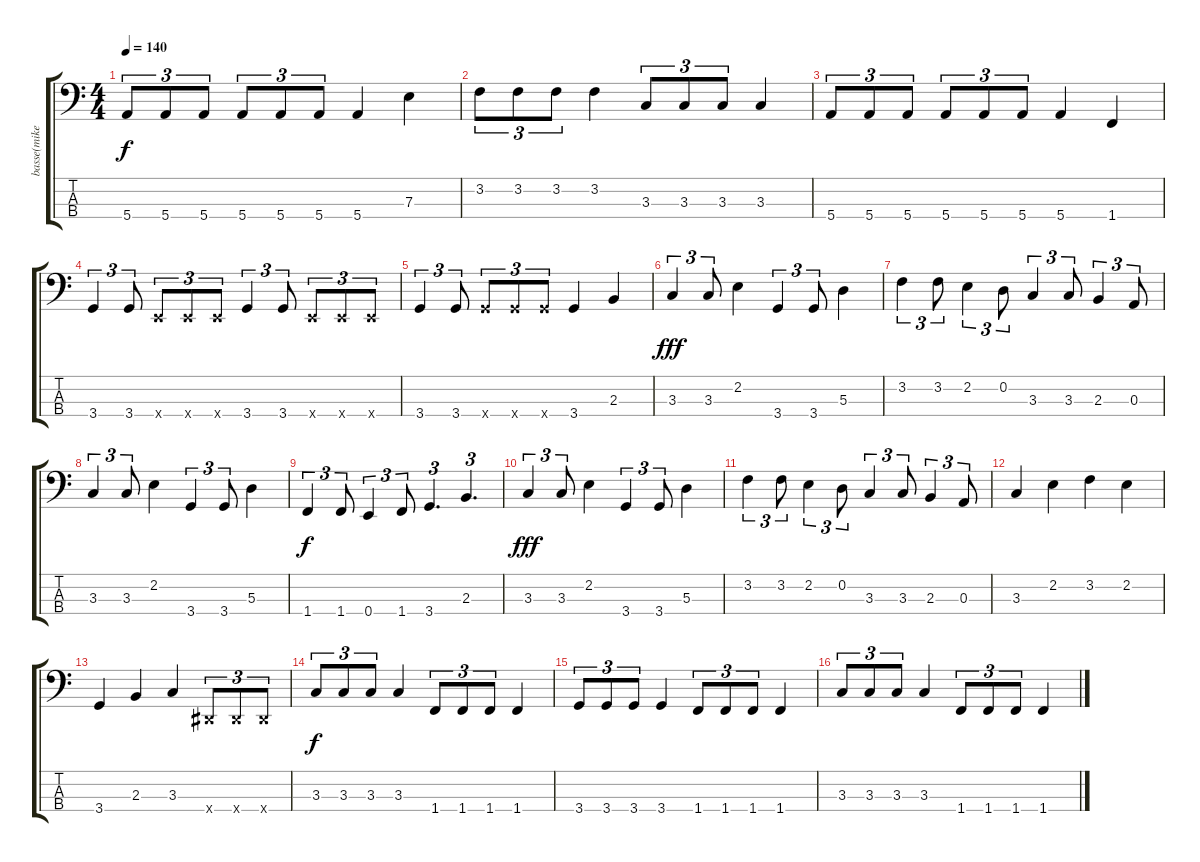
\track ("basse(mike)" "basse(mike") {instrument electricbasspick}
\staff {score tabs}
\tuning (G2 D2 A1 E1) {hide}
\ts (4 4)
\tempo 140
\clef f4
\ks c
5.4.8{tu (3 2) dy f} 5.4.8{tu (3 2)} 5.4.8{tu (3 2)} 5.4.8{tu (3 2)} 5.4.8{tu (3 2)} 5.4.8{tu (3 2)} 5.4.4 7.3.4 |
3.2.8{tu (3 2)} 3.2.8{tu (3 2)} 3.2.8{tu (3 2)} 3.2.4 3.3.8{tu (3 2)} 3.3.8{tu (3 2)} 3.3.8{tu (3 2)} 3.3.4 |
5.4.8{tu (3 2)} 5.4.8{tu (3 2)} 5.4.8{tu (3 2)} 5.4.8{tu (3 2)} 5.4.8{tu (3 2)} 5.4.8{tu (3 2)} 5.4.4 1.4.4 |
3.4.4{tu (3 2)} 3.4.8{tu (3 2)} 0.4{x}.8{tu (3 2)} 0.4{x}.8{tu (3 2)} 0.4{x}.8{tu (3 2)} 3.4.4{tu (3 2)} 3.4.8{tu (3 2)} 0.4{x}.8{tu (3 2)} 0.4{x}.8{tu (3 2)} 0.4{x}.8{tu (3 2)} |
3.4.4{tu (3 2)} 3.4.8{tu (3 2)} 3.4{x}.8{tu (3 2)} 3.4{x}.8{tu (3 2)} 3.4{x}.8{tu (3 2)} 3.4.4 2.3.4 |
3.3.4{tu (3 2) dy fff} 3.3.8{tu (3 2)} 2.2.4 3.4.4{tu (3 2)} 3.4.8{tu (3 2)} 5.3.4 |
3.2.4{tu (3 2)} 3.2.8{tu (3 2)} 2.2.4{tu (3 2)} 0.2.8{tu (3 2)} 3.3.4{tu (3 2)} 3.3.8{tu (3 2)} 2.3.4{tu (3 2)} 0.3.8{tu (3 2)} |
3.3.4{tu (3 2)} 3.3.8{tu (3 2)} 2.2.4 3.4.4{tu (3 2)} 3.4.8{tu (3 2)} 5.3.4 |
1.4.4{tu (3 2) dy f} 1.4.8{tu (3 2)} 0.4.4{tu (3 2)} 1.4.8{tu (3 2)} 3.4.4{d tu (3 2)} 2.3.4{d tu (3 2)} |
3.3.4{tu (3 2) dy fff} 3.3.8{tu (3 2)} 2.2.4 3.4.4{tu (3 2)} 3.4.8{tu (3 2)} 5.3.4 |
3.2.4{tu (3 2)} 3.2.8{tu (3 2)} 2.2.4{tu (3 2)} 0.2.8{tu (3 2)} 3.3.4{tu (3 2)} 3.3.8{tu (3 2)} 2.3.4{tu (3 2)} 0.3.8{tu (3 2)} |
3.3.4 2.2.4 3.2.4 2.2.4 |
3.4.4 2.3.4 3.3.4 -1.4{x}.8{tu (3 2)} -1.4{x}.8{tu (3 2)} -1.4{x}.8{tu (3 2)} |
3.3.8{tu (3 2) dy f} 3.3.8{tu (3 2)} 3.3.8{tu (3 2)} 3.3.4 1.4.8{tu (3 2)} 1.4.8{tu (3 2)} 1.4.8{tu (3 2)} 1.4.4 |
3.4.8{tu (3 2)} 3.4.8{tu (3 2)} 3.4.8{tu (3 2)} 3.4.4 1.4.8{tu (3 2)} 1.4.8{tu (3 2)} 1.4.8{tu (3 2)} 1.4.4 |
3.3.8{tu (3 2)} 3.3.8{tu (3 2)} 3.3.8{tu (3 2)} 3.3.4 1.4.8{tu (3 2)} 1.4.8{tu (3 2)} 1.4.8{tu (3 2)} 1.4.4
